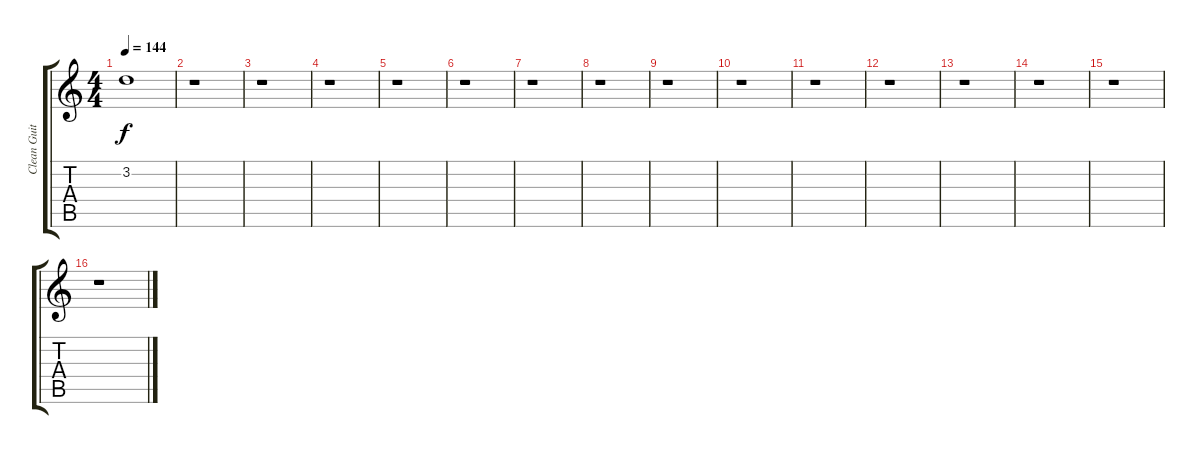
\track ("Clean Guitar 2" "Clean Guit") {instrument electricguitarclean}
\staff {score tabs}
\tuning (E4 B3 G3 D3 A2 D2) {hide}
\ts (4 4)
\tempo 144
\clef g2
\ks c
3.2{t}.1{dy f} |
r.1 |
r.1 |
r.1 |
r.1 |
r.1 |
r.1 |
r.1 |
r.1 |
r.1 |
r.1 |
r.1 |
r.1 |
r.1 |
r.1 |
r.1
